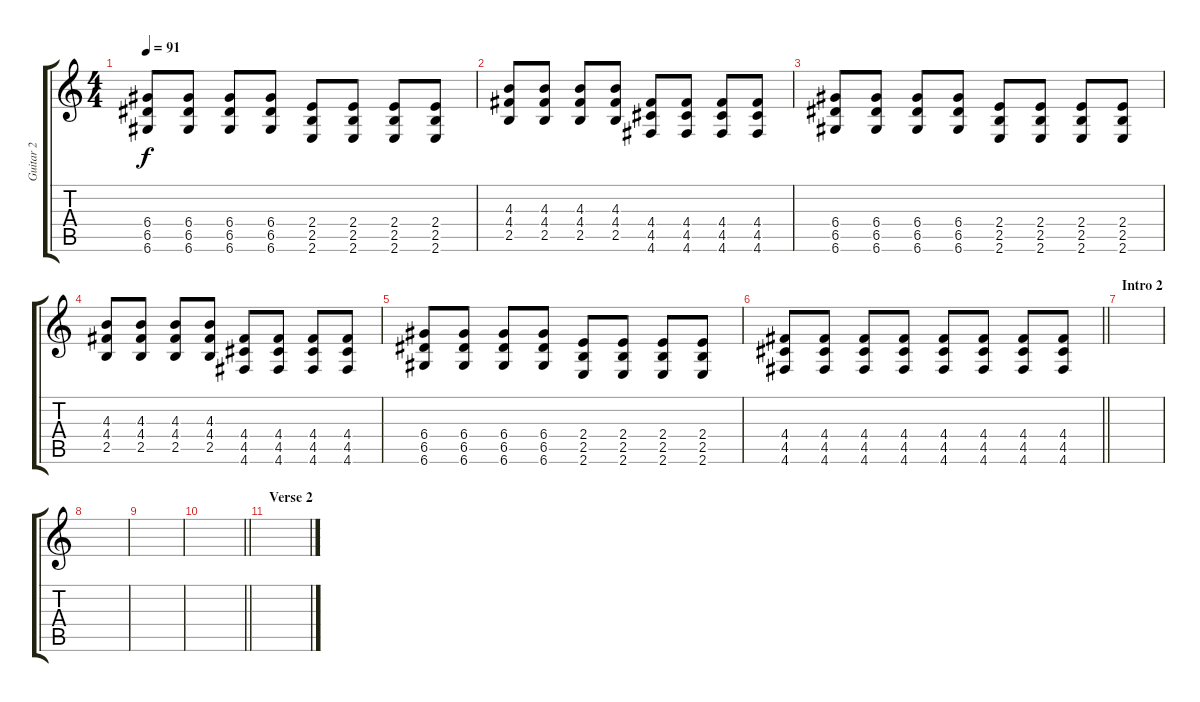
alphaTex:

\track ("Guitar 2" "Guitar 2") {instrument overdrivenguitar}
\staff {score tabs}
\tuning (E4 B3 G3 D3 A2 D2) {hide}
\ts (4 4)
\tempo 91
\clef g2
\ks c
(6.4 6.5 6.6).8{dy f} (6.4 6.5 6.6).8 (6.4 6.5 6.6).8 (6.4 6.5 6.6).8 (2.4 2.5 2.6).8 (2.4 2.5 2.6).8 (2.4 2.5 2.6).8 (2.4 2.5 2.6).8 |
(4.3 4.4 2.5).8 (4.3 4.4 2.5).8 (4.3 4.4 2.5).8 (4.3 4.4 2.5).8 (4.4 4.5 4.6).8 (4.4 4.5 4.6).8 (4.4 4.5 4.6).8 (4.4 4.5 4.6).8 |
(6.4 6.5 6.6).8 (6.4 6.5 6.6).8 (6.4 6.5 6.6).8 (6.4 6.5 6.6).8 (2.4 2.5 2.6).8 (2.4 2.5 2.6).8 (2.4 2.5 2.6).8 (2.4 2.5 2.6).8 |
(4.3 4.4 2.5).8 (4.3 4.4 2.5).8 (4.3 4.4 2.5).8 (4.3 4.4 2.5).8 (4.4 4.5 4.6).8 (4.4 4.5 4.6).8 (4.4 4.5 4.6).8 (4.4 4.5 4.6).8 |
(6.4 6.5 6.6).8 (6.4 6.5 6.6).8 (6.4 6.5 6.6).8 (6.4 6.5 6.6).8 (2.4 2.5 2.6).8 (2.4 2.5 2.6).8 (2.4 2.5 2.6).8 (2.4 2.5 2.6).8 |
\barLineRight lightlight
(4.4 4.5 4.6).8 (4.4 4.5 4.6).8 (4.4 4.5 4.6).8 (4.4 4.5 4.6).8 (4.4 4.5 4.6).8 (4.4 4.5 4.6).8 (4.4 4.5 4.6).8 (4.4 4.5 4.6).8 |
\section ("" "Intro 2")
|
|
|
\barLineRight lightlight
|
\section ("" "Verse 2")
